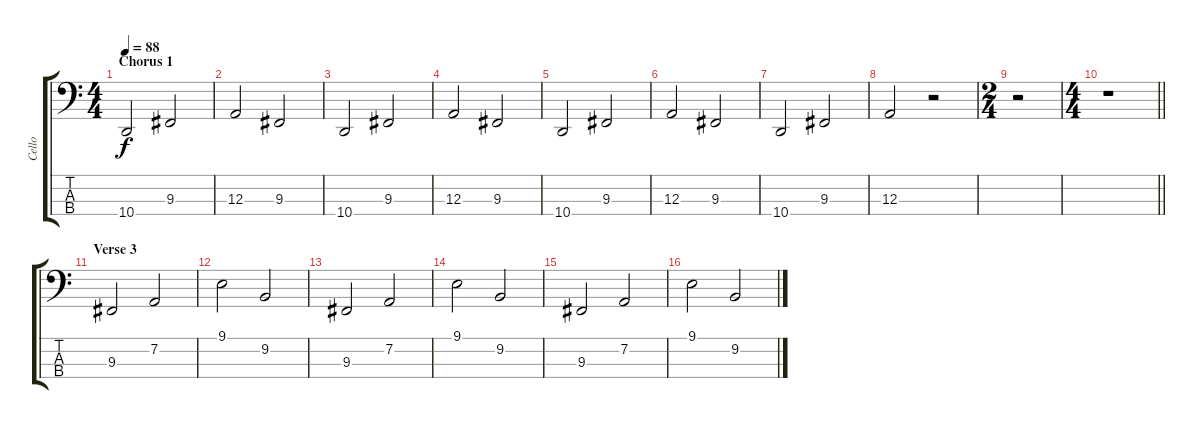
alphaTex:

\track ("Cello" "Cello") {instrument cello}
\staff {score tabs}
\tuning (G2 D2 A1 E1) {hide}
\ts (4 4)
\section ("" "Chorus 1")
\tempo 88
\clef f4
\ks c
10.4.2{dy f} 9.3.2 |
12.3.2 9.3.2 |
10.4.2 9.3.2 |
12.3.2 9.3.2 |
10.4.2 9.3.2 |
12.3.2 9.3.2 |
10.4.2 9.3.2 |
12.3.2 r.2 |
\ts (2 4)
r.2 |
\ts (4 4)
\barLineRight lightlight
r.1 |
\section ("" "Verse 3")
9.3.2 7.2.2 |
9.1.2 9.2.2 |
9.3.2 7.2.2 |
9.1.2 9.2.2 |
9.3.2 7.2.2 |
9.1.2 9.2.2
